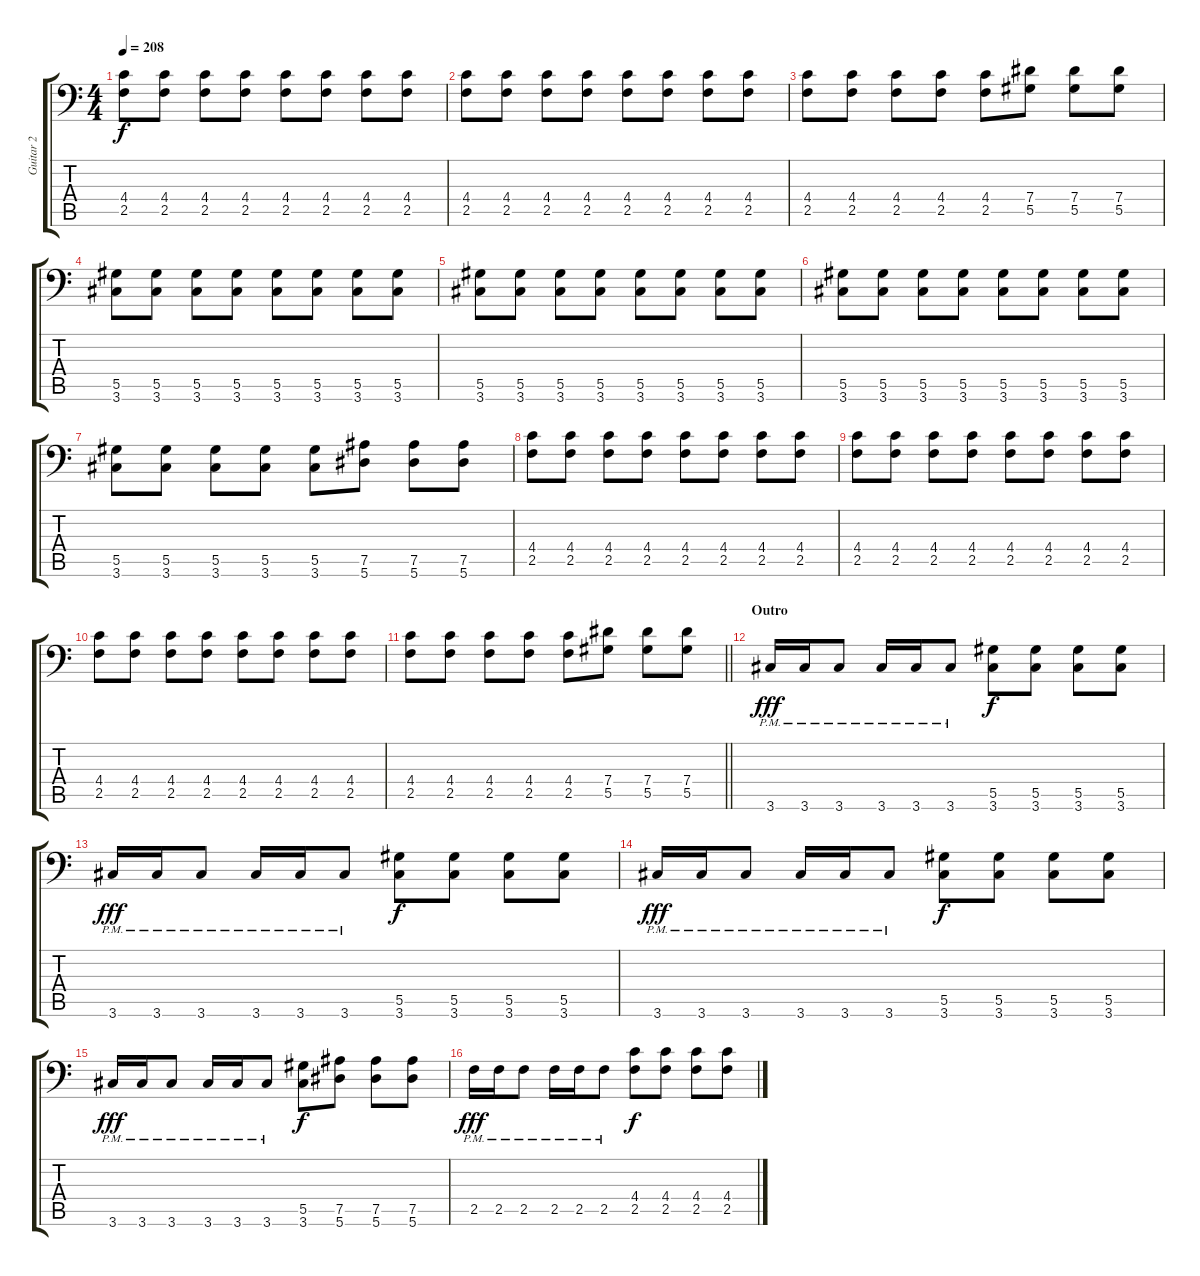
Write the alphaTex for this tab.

\track ("Guitar 2" "Guitar 2") {instrument distortionguitar}
\staff {score tabs}
\tuning (Bb3 F3 Db3 Ab2 Eb2 Bb1) {hide}
\ts (4 4)
\tempo 208
\clef f4
\ks c
(4.4 2.5).8{dy f} (4.4 2.5).8 (4.4 2.5).8 (4.4 2.5).8 (4.4 2.5).8 (4.4 2.5).8 (4.4 2.5).8 (4.4 2.5).8 |
(4.4 2.5).8 (4.4 2.5).8 (4.4 2.5).8 (4.4 2.5).8 (4.4 2.5).8 (4.4 2.5).8 (4.4 2.5).8 (4.4 2.5).8 |
(4.4 2.5).8 (4.4 2.5).8 (4.4 2.5).8 (4.4 2.5).8 (4.4 2.5).8 (7.4 5.5).8 (7.4 5.5).8 (7.4 5.5).8 |
(5.5 3.6).8 (5.5 3.6).8 (5.5 3.6).8 (5.5 3.6).8 (5.5 3.6).8 (5.5 3.6).8 (5.5 3.6).8 (5.5 3.6).8 |
(5.5 3.6).8 (5.5 3.6).8 (5.5 3.6).8 (5.5 3.6).8 (5.5 3.6).8 (5.5 3.6).8 (5.5 3.6).8 (5.5 3.6).8 |
(5.5 3.6).8 (5.5 3.6).8 (5.5 3.6).8 (5.5 3.6).8 (5.5 3.6).8 (5.5 3.6).8 (5.5 3.6).8 (5.5 3.6).8 |
(5.5 3.6).8 (5.5 3.6).8 (5.5 3.6).8 (5.5 3.6).8 (5.5 3.6).8 (7.5 5.6).8 (7.5 5.6).8 (7.5 5.6).8 |
(4.4 2.5).8 (4.4 2.5).8 (4.4 2.5).8 (4.4 2.5).8 (4.4 2.5).8 (4.4 2.5).8 (4.4 2.5).8 (4.4 2.5).8 |
(4.4 2.5).8 (4.4 2.5).8 (4.4 2.5).8 (4.4 2.5).8 (4.4 2.5).8 (4.4 2.5).8 (4.4 2.5).8 (4.4 2.5).8 |
(4.4 2.5).8 (4.4 2.5).8 (4.4 2.5).8 (4.4 2.5).8 (4.4 2.5).8 (4.4 2.5).8 (4.4 2.5).8 (4.4 2.5).8 |
\barLineRight lightlight
(4.4 2.5).8 (4.4 2.5).8 (4.4 2.5).8 (4.4 2.5).8 (4.4 2.5).8 (7.4 5.5).8 (7.4 5.5).8 (7.4 5.5).8 |
\section ("" "Outro")
3.6{pm}.16{dy fff} 3.6{pm}.16 3.6{pm}.8 3.6{pm}.16 3.6{pm}.16 3.6{pm}.8 (5.5 3.6).8{dy f} (5.5 3.6).8 (5.5 3.6).8 (5.5 3.6).8 |
3.6{pm}.16{dy fff} 3.6{pm}.16 3.6{pm}.8 3.6{pm}.16 3.6{pm}.16 3.6{pm}.8 (5.5 3.6).8{dy f} (5.5 3.6).8 (5.5 3.6).8 (5.5 3.6).8 |
3.6{pm}.16{dy fff} 3.6{pm}.16 3.6{pm}.8 3.6{pm}.16 3.6{pm}.16 3.6{pm}.8 (5.5 3.6).8{dy f} (5.5 3.6).8 (5.5 3.6).8 (5.5 3.6).8 |
3.6{pm}.16{dy fff} 3.6{pm}.16 3.6{pm}.8 3.6{pm}.16 3.6{pm}.16 3.6{pm}.8 (5.5 3.6).8{dy f} (7.5 5.6).8 (7.5 5.6).8 (7.5 5.6).8 |
2.5{pm}.16{dy fff} 2.5{pm}.16 2.5{pm}.8 2.5{pm}.16 2.5{pm}.16 2.5{pm}.8 (4.4 2.5).8{dy f} (4.4 2.5).8 (4.4 2.5).8 (4.4 2.5).8
